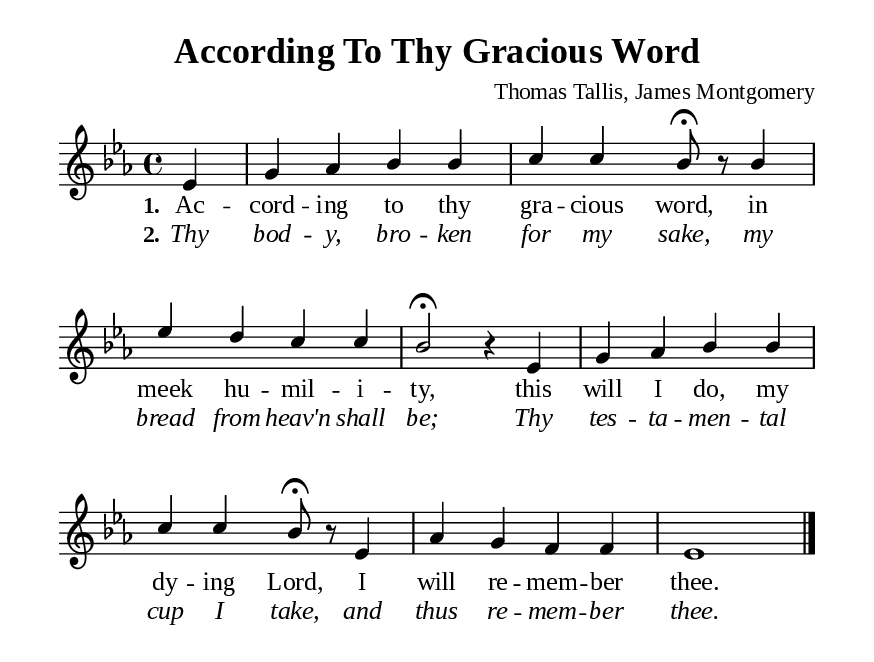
\version "2.18.2"

\header {
  title = "According To Thy Gracious Word"
  composer = "Thomas Tallis, James Montgomery"
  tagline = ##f
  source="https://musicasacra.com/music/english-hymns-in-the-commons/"
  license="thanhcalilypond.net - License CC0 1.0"
}

global= {
  \key ees \major
  \time 4/4
  \override Score.BarNumber.break-visibility = ##(#f #f #f)
  \override Lyrics.LyricSpace.minimum-distance = #3.0
}

\paper {
  #(set-paper-size "a5")
  top-margin = 10\mm
  bottom-margin = 10\mm
  left-margin = 10\mm
  right-margin = 10\mm
  indent = #0
  #(define fonts
	 (make-pango-font-tree "Liberation Serif"
	 		       "Liberation Serif"
			       "Liberation Serif"
			       (/ 20 20)))
  system-system-spacing = #'((basic-distance . 3) (padding . 5))
}

printItalic = \with {
  \override LyricText.font-shape = #'italic
}

% Verse music
musicVerseSoprano = \relative c' {
  \partial 4 ees4 |
  g aes bes bes |
  c c bes8 \fermata r bes4 |
  ees d c c |
  bes2 \fermata r4 ees, |
  g aes bes bes |
  c c bes8 \fermata r ees,4 |
  aes4 g f f |
  ees1 \bar "|."
}

% Verse lyrics
verseOne = \lyricmode {
  \set stanza = #"1."
  Ac -- cord -- ing to thy gra -- cious word, in meek hu -- mil -- i -- ty,
  this will I do, my dy -- ing Lord, I will re -- mem -- ber thee.
}

verseTwo = \lyricmode {
  \set stanza = #"2."
  Thy bod -- y, bro -- ken for my sake, my bread from heav'n shall be;
  Thy tes -- ta -- men -- tal cup I take, and thus re -- mem -- ber thee.
}

% Layout
\score {
    \new ChoirStaff <<
      \new Staff <<
        \clef "treble"
        \new Voice = "sopranos" { \global \stemUp \slurUp \musicVerseSoprano }
      >>
      \new Lyrics \lyricsto sopranos \verseOne
      \new Lyrics \printItalic \lyricsto sopranos \verseTwo
    >>
}
